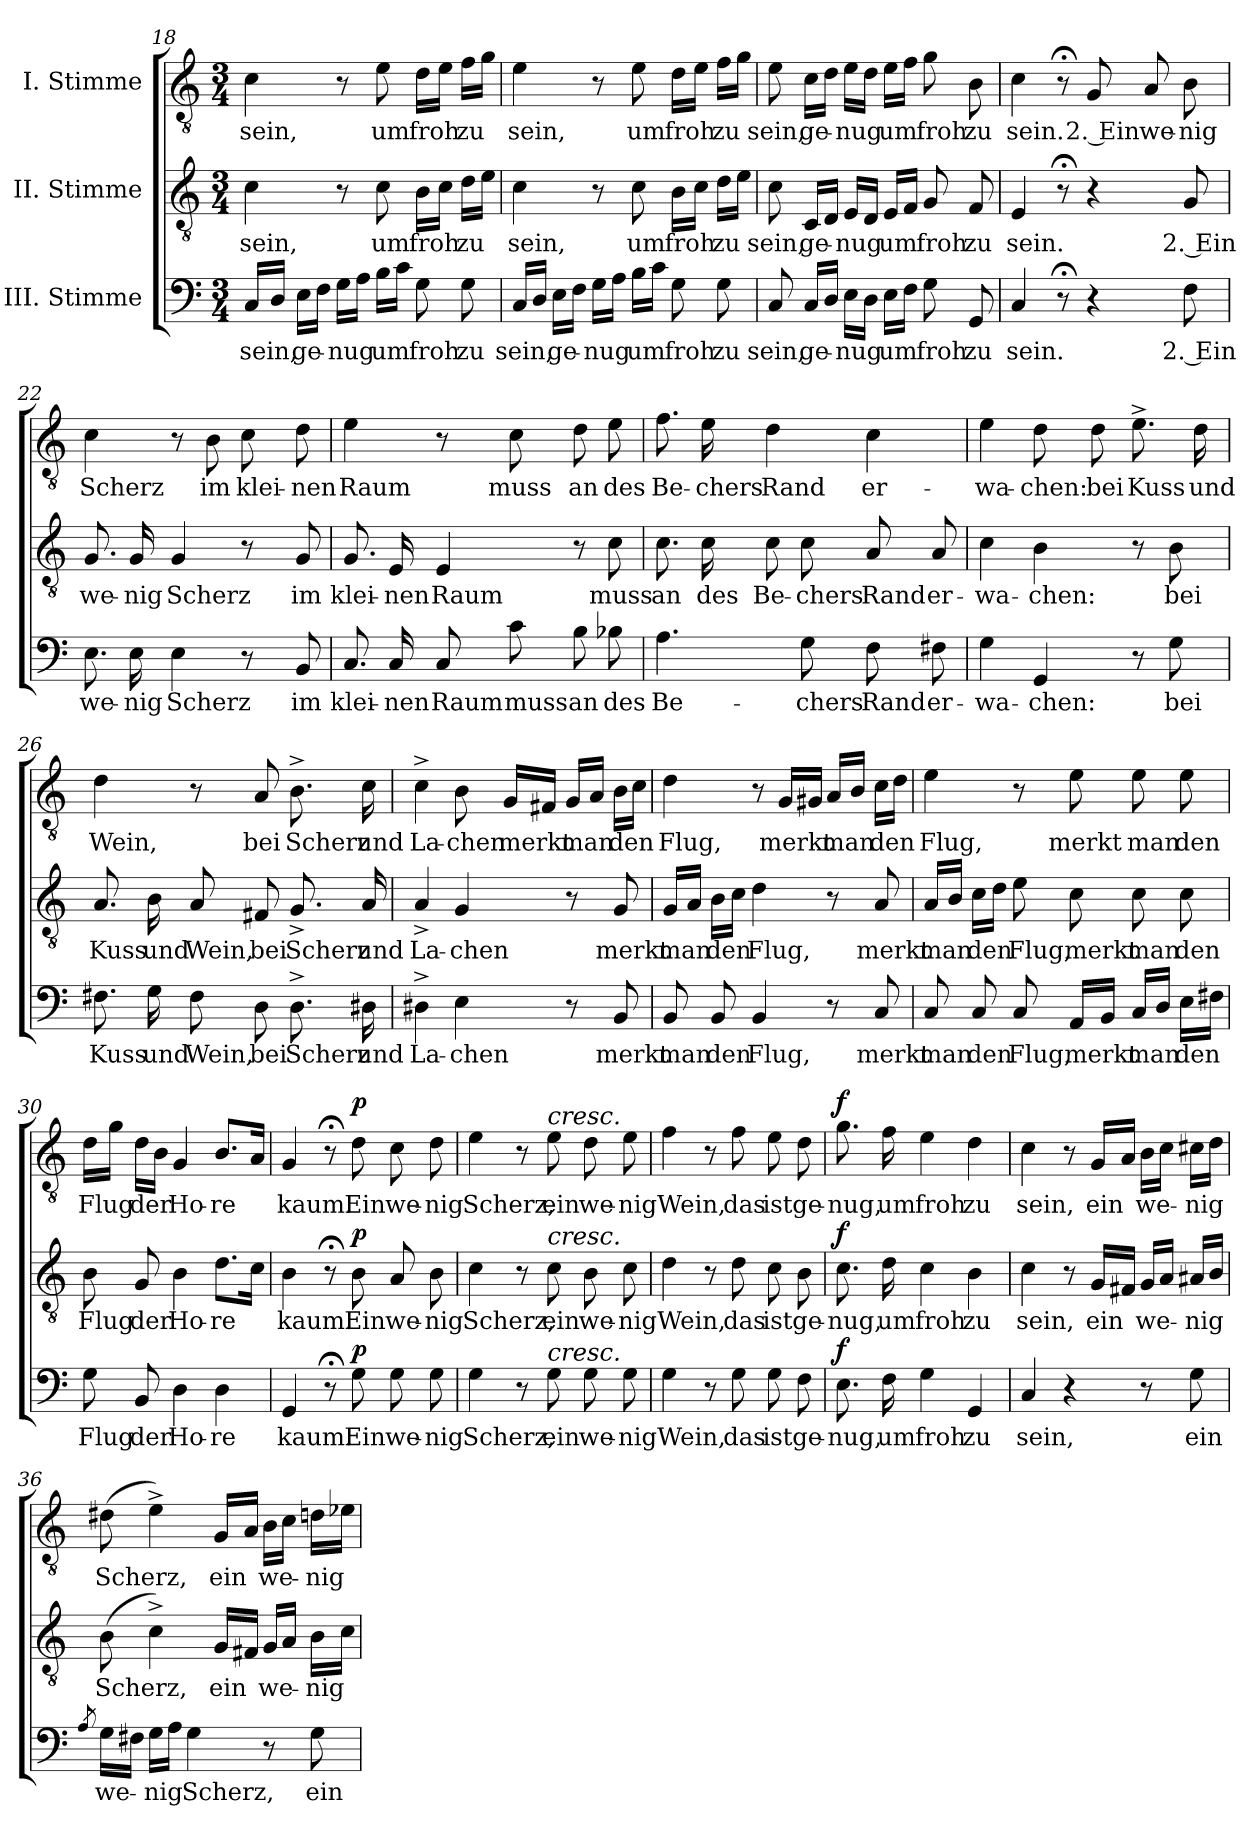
**kern	**text	**dynam	**kern	**text	**dynam	**kern	**text	**dynam
*part3	*part3	*part3	*part2	*part2	*part2	*part1	*part1	*part1
*staff3	*staff3	*staff3	*staff2	*staff2	*staff2	*staff1	*staff1	*staff1
*I"III. Stimme	*	*	*I"II. Stimme	*	*	*I"I. Stimme	*	*
*clefF4	*	*	*clefGv2	*	*	*clefGv2	*	*
*k[]	*	*	*k[]	*	*	*k[]	*	*
*M3/4	*	*	*M3/4	*	*	*M3/4	*	*
=18	=18	=18	=18	=18	=18	=18	=18	=18
!	!LO:LY:b	!	!	!LO:LY:b	!	!	!LO:LY:b	!
16C/LL	sein,	.	4c\	sein,	.	4c\	sein,	.
16D/JJ	.	.	.	.	.	.	.	.
!	!LO:LY:b	!	!	!	!	!	!	!
16E\LL	ge-	.	.	.	.	.	.	.
16F\JJ	.	.	.	.	.	.	.	.
!	!LO:LY:b	!	!	!	!	!	!	!
16G\LL	-nug	.	8r	.	.	8r	.	.
16A\JJ	.	.	.	.	.	.	.	.
!	!LO:LY:b	!	!	!LO:LY:b	!	!	!LO:LY:b	!
16B\LL	um	.	8c\	um	.	8e\	um	.
16c\JJ	.	.	.	.	.	.	.	.
!	!LO:LY:b	!	!	!LO:LY:b	!	!	!LO:LY:b	!
8G\	froh	.	16B\LL	froh	.	16d\LL	froh	.
.	.	.	16c\JJ	.	.	16e\JJ	.	.
!	!LO:LY:b	!	!	!LO:LY:b	!	!	!LO:LY:b	!
8G\	zu	.	16d\LL	zu	.	16f\LL	zu	.
.	.	.	16e\JJ	.	.	16g\JJ	.	.
!!LO:LB:g=z
=19	=19	=19	=19	=19	=19	=19	=19	=19
!	!LO:LY:b	!	!	!LO:LY:b	!	!	!LO:LY:b	!
16C/LL	sein,	.	4c\	sein,	.	4e\	sein,	.
16D/JJ	.	.	.	.	.	.	.	.
!	!LO:LY:b	!	!	!	!	!	!	!
16E\LL	ge-	.	.	.	.	.	.	.
16F\JJ	.	.	.	.	.	.	.	.
!	!LO:LY:b	!	!	!	!	!	!	!
16G\LL	-nug	.	8r	.	.	8r	.	.
16A\JJ	.	.	.	.	.	.	.	.
!	!LO:LY:b	!	!	!LO:LY:b	!	!	!LO:LY:b	!
16B\LL	um	.	8c\	um	.	8e\	um	.
16c\JJ	.	.	.	.	.	.	.	.
!	!LO:LY:b	!	!	!LO:LY:b	!	!	!LO:LY:b	!
8G\	froh	.	16B\LL	froh	.	16d\LL	froh	.
.	.	.	16c\JJ	.	.	16e\JJ	.	.
!	!LO:LY:b	!	!	!LO:LY:b	!	!	!LO:LY:b	!
8G\	zu	.	16d\LL	zu	.	16f\LL	zu	.
.	.	.	16e\JJ	.	.	16g\JJ	.	.
=20	=20	=20	=20	=20	=20	=20	=20	=20
!	!LO:LY:b	!	!	!LO:LY:b	!	!	!LO:LY:b	!
8C/	sein,	.	8c\	sein,	.	8e\	sein,	.
!	!LO:LY:b	!	!	!LO:LY:b	!	!	!LO:LY:b	!
16C/LL	ge-	.	16C/LL	ge-	.	16c\LL	ge-	.
16D/JJ	.	.	16D/JJ	.	.	16d\JJ	.	.
!	!LO:LY:b	!	!	!LO:LY:b	!	!	!LO:LY:b	!
16E\LL	-nug	.	16E/LL	-nug	.	16e\LL	-nug	.
16D\JJ	.	.	16D/JJ	.	.	16d\JJ	.	.
!	!LO:LY:b	!	!	!LO:LY:b	!	!	!LO:LY:b	!
16E\LL	um	.	16E/LL	um	.	16e\LL	um	.
16F\JJ	.	.	16F/JJ	.	.	16f\JJ	.	.
!	!LO:LY:b	!	!	!LO:LY:b	!	!	!LO:LY:b	!
8G\	froh	.	8G/	froh	.	8g\	froh	.
!	!LO:LY:b	!	!	!LO:LY:b	!	!	!LO:LY:b	!
8GG/	zu	.	8F/	zu	.	8B\	zu	.
=21	=21	=21	=21	=21	=21	=21	=21	=21
!	!LO:LY:b	!	!	!LO:LY:b	!	!	!LO:LY:b	!
4C/	sein.	.	4E/	sein.	.	4c\	sein.	.
8r;<	.	.	8r;<	.	.	8r;<	.	.
!	!	!	!	!	!	!	!LO:LY:b	!
4r	.	.	4r	.	.	8G/	2. Ein	.
!	!	!	!	!	!	!	!LO:LY:b	!
.	.	.	.	.	.	8A/	we-	.
!	!LO:LY:b	!	!	!LO:LY:b	!	!	!LO:LY:b	!
8F\	2. Ein	.	8G/	2. Ein	.	8B\	-nig	.
!!LO:LB:g=z
=22	=22	=22	=22	=22	=22	=22	=22	=22
!	!LO:LY:b	!	!	!LO:LY:b	!	!	!LO:LY:b	!
8.E\	we-	.	8.G/	we-	.	4c\	Scherz	.
!	!LO:LY:b	!	!	!LO:LY:b	!	!	!	!
16E\	-nig	.	16G/	-nig	.	.	.	.
!	!LO:LY:b	!	!	!LO:LY:b	!	!	!	!
4E\	Scherz	.	4G/	Scherz	.	8r	.	.
!	!	!	!	!	!	!	!LO:LY:b	!
.	.	.	.	.	.	8B\	im	.
!	!	!	!	!	!	!	!LO:LY:b	!
8r	.	.	8r	.	.	8c\	klei-	.
!	!LO:LY:b	!	!	!LO:LY:b	!	!	!LO:LY:b	!
8BB/	im	.	8G/	im	.	8d\	-nen	.
=23	=23	=23	=23	=23	=23	=23	=23	=23
!	!LO:LY:b	!	!	!LO:LY:b	!	!	!LO:LY:b	!
8.C/	klei-	.	8.G/	klei-	.	4e\	Raum	.
!	!LO:LY:b	!	!	!LO:LY:b	!	!	!	!
16C/	-nen	.	16E/	-nen	.	.	.	.
!	!LO:LY:b	!	!	!LO:LY:b	!	!	!	!
8C/	Raum	.	4E/	Raum	.	8r	.	.
!	!LO:LY:b	!	!	!	!	!	!LO:LY:b	!
8c\	muss	.	.	.	.	8c\	muss	.
!	!LO:LY:b	!	!	!	!	!	!LO:LY:b	!
8B\	an	.	8r	.	.	8d\	an	.
!	!LO:LY:b	!	!	!LO:LY:b	!	!	!LO:LY:b	!
8B-X\	des	.	8c\	muss	.	8e\	des	.
=24	=24	=24	=24	=24	=24	=24	=24	=24
!	!LO:LY:b	!	!	!LO:LY:b	!	!	!LO:LY:b	!
4.A\	Be-	.	8.c\	an	.	8.f\	Be-	.
!	!	!	!	!LO:LY:b	!	!	!LO:LY:b	!
.	.	.	16c\	des	.	16e\	-chers	.
!	!	!	!	!LO:LY:b	!	!	!LO:LY:b	!
.	.	.	8c\	Be-	.	4d\	Rand	.
!	!LO:LY:b	!	!	!LO:LY:b	!	!	!	!
8G\	-chers	.	8c\	-chers	.	.	.	.
!	!LO:LY:b	!	!	!LO:LY:b	!	!	!LO:LY:b	!
8F\	Rand	.	8A/	Rand	.	4c\	er-	.
!	!LO:LY:b	!	!	!LO:LY:b	!	!	!	!
8F#X\	er-	.	8A/	er-	.	.	.	.
!!LO:PB:g=z
=25	=25	=25	=25	=25	=25	=25	=25	=25
!	!LO:LY:b	!	!	!LO:LY:b	!	!	!LO:LY:b	!
4G\	-wa-	.	4c\	-wa-	.	4e\	-wa-	.
!	!LO:LY:b	!	!	!LO:LY:b	!	!	!LO:LY:b	!
4GG/	-chen:	.	4B\	-chen:	.	8d\	-chen:	.
!	!	!	!	!	!	!	!LO:LY:b	!
.	.	.	.	.	.	8d\	bei	.
!	!	!	!	!	!	!	!LO:LY:b	!
8r	.	.	8r	.	.	8.e^\	Kuss	.
!	!LO:LY:b	!	!	!LO:LY:b	!	!	!	!
8G\	bei	.	8B\	bei	.	.	.	.
!	!	!	!	!	!	!	!LO:LY:b	!
.	.	.	.	.	.	16d\	und	.
=26	=26	=26	=26	=26	=26	=26	=26	=26
!	!LO:LY:b	!	!	!LO:LY:b	!	!	!LO:LY:b	!
8.F#X\	Kuss	.	8.A/	Kuss	.	4d\	Wein,	.
!	!LO:LY:b	!	!	!LO:LY:b	!	!	!	!
16G\	und	.	16B\	und	.	.	.	.
!	!LO:LY:b	!	!	!LO:LY:b	!	!	!	!
8F#\	Wein,	.	8A/	Wein,	.	8r	.	.
!	!LO:LY:b	!	!	!LO:LY:b	!	!	!LO:LY:b	!
8D\	bei	.	8F#X/	bei	.	8A/	bei	.
!	!LO:LY:b	!	!	!LO:LY:b	!	!	!LO:LY:b	!
8.D^\	Scherz	.	8.G^/	Scherz	.	8.B^\	Scherz	.
!	!LO:LY:b	!	!	!LO:LY:b	!	!	!LO:LY:b	!
16D#X\	und	.	16A/	und	.	16c\	und	.
=27	=27	=27	=27	=27	=27	=27	=27	=27
!	!LO:LY:b	!	!	!LO:LY:b	!	!	!LO:LY:b	!
4D#X^\	La-	.	4A^/	La-	.	4c^\	La-	.
!	!LO:LY:b	!	!	!LO:LY:b	!	!	!LO:LY:b	!
4E\	-chen	.	4G/	-chen	.	8B\	-chen	.
!	!	!	!	!	!	!	!LO:LY:b	!
.	.	.	.	.	.	16G/LL	merkt	.
.	.	.	.	.	.	16F#X/JJ	.	.
!	!	!	!	!	!	!	!LO:LY:b	!
8r	.	.	8r	.	.	16G/LL	man	.
.	.	.	.	.	.	16A/JJ	.	.
!	!LO:LY:b	!	!	!LO:LY:b	!	!	!LO:LY:b	!
8BB/	merkt	.	8G/	merkt	.	16B\LL	den	.
.	.	.	.	.	.	16c\JJ	.	.
!!LO:LB:g=z
=28	=28	=28	=28	=28	=28	=28	=28	=28
!	!LO:LY:b	!	!	!LO:LY:b	!	!	!LO:LY:b	!
8BB/	man	.	16G/LL	man	.	4d\	Flug,	.
.	.	.	16A/JJ	.	.	.	.	.
!	!LO:LY:b	!	!	!LO:LY:b	!	!	!	!
8BB/	den	.	16B\LL	den	.	.	.	.
.	.	.	16c\JJ	.	.	.	.	.
!	!LO:LY:b	!	!	!LO:LY:b	!	!	!	!
4BB/	Flug,	.	4d\	Flug,	.	8r	.	.
!	!	!	!	!	!	!	!LO:LY:b	!
.	.	.	.	.	.	16G/LL	merkt	.
.	.	.	.	.	.	16G#X/JJ	.	.
!	!	!	!	!	!	!	!LO:LY:b	!
8r	.	.	8r	.	.	16A/LL	man	.
.	.	.	.	.	.	16B/JJ	.	.
!	!LO:LY:b	!	!	!LO:LY:b	!	!	!LO:LY:b	!
8C/	merkt	.	8A/	merkt	.	16c\LL	den	.
.	.	.	.	.	.	16d\JJ	.	.
=29	=29	=29	=29	=29	=29	=29	=29	=29
!	!LO:LY:b	!	!	!LO:LY:b	!	!	!LO:LY:b	!
8C/	man	.	16A/LL	man	.	4e\	Flug,	.
.	.	.	16B/JJ	.	.	.	.	.
!	!LO:LY:b	!	!	!LO:LY:b	!	!	!	!
8C/	den	.	16c\LL	den	.	.	.	.
.	.	.	16d\JJ	.	.	.	.	.
!	!LO:LY:b	!	!	!LO:LY:b	!	!	!	!
8C/	Flug,	.	8e\	Flug,	.	8r	.	.
!	!LO:LY:b	!	!	!LO:LY:b	!	!	!LO:LY:b	!
16AA/LL	merkt	.	8c\	merkt	.	8e\	merkt	.
16BB/JJ	.	.	.	.	.	.	.	.
!	!LO:LY:b	!	!	!LO:LY:b	!	!	!LO:LY:b	!
16C/LL	man	.	8c\	man	.	8e\	man	.
16D/JJ	.	.	.	.	.	.	.	.
!	!LO:LY:b	!	!	!LO:LY:b	!	!	!LO:LY:b	!
16E\LL	den	.	8c\	den	.	8e\	den	.
16F#X\JJ	.	.	.	.	.	.	.	.
=30	=30	=30	=30	=30	=30	=30	=30	=30
!	!LO:LY:b	!	!	!LO:LY:b	!	!	!LO:LY:b	!
8G\	Flug	.	8B\	Flug	.	16d\LL	Flug	.
.	.	.	.	.	.	16g\JJ	.	.
!	!LO:LY:b	!	!	!LO:LY:b	!	!	!LO:LY:b	!
8BB/	der	.	8G/	der	.	16d\LL	der	.
.	.	.	.	.	.	16B\JJ	.	.
!	!LO:LY:b	!	!	!LO:LY:b	!	!	!LO:LY:b	!
4D\	Ho-	.	4B\	Ho-	.	4G/	Ho-	.
!	!LO:LY:b	!	!	!LO:LY:b	!	!	!LO:LY:b	!
4D\	-re	.	8.d\L	-re	.	8.B/L	-re	.
.	.	.	16c\Jk	.	.	16A/Jk	.	.
!!LO:LB:g=z
=31	=31	=31	=31	=31	=31	=31	=31	=31
!	!LO:LY:b	!	!	!LO:LY:b	!	!	!LO:LY:b	!
4GG/	kaum.	.	4B\	kaum.	.	4G/	kaum.	.
8r;<	.	.	8r;<	.	.	8r;<	.	.
!	!LO:LY:b	!LO:DY:a	!	!LO:LY:b	!LO:DY:a	!	!LO:LY:b	!LO:DY:a
8G\	Ein	p	8B\	Ein	p	8d\	Ein	p
!	!LO:LY:b	!	!	!LO:LY:b	!	!	!LO:LY:b	!
8G\	we-	.	8A/	we-	.	8c\	we-	.
!	!LO:LY:b	!	!	!LO:LY:b	!	!	!LO:LY:b	!
8G\	-nig	.	8B\	-nig	.	8d\	-nig	.
=32	=32	=32	=32	=32	=32	=32	=32	=32
!	!LO:LY:b	!	!	!LO:LY:b	!	!	!LO:LY:b	!
4G\	Scherz,	.	4c\	Scherz,	.	4e\	Scherz,	.
8r	.	.	8r	.	.	8r	.	.
!	!	!	!	!	!	!LO:TX:a:i:t=cresc.	!	!
!	!	!	!LO:TX:a:i:t=cresc.	!	!	!	!	!
!LO:TX:a:i:t=cresc.	!	!	!	!	!	!	!	!
!	!LO:LY:b	!	!	!LO:LY:b	!	!	!LO:LY:b	!
8G\	ein	.	8c\	ein	.	8e\	ein	.
!	!LO:LY:b	!	!	!LO:LY:b	!	!	!LO:LY:b	!
8G\	we-	.	8B\	we-	.	8d\	we-	.
!	!LO:LY:b	!	!	!LO:LY:b	!	!	!LO:LY:b	!
8G\	-nig	.	8c\	-nig	.	8e\	-nig	.
=33	=33	=33	=33	=33	=33	=33	=33	=33
!	!LO:LY:b	!	!	!LO:LY:b	!	!	!LO:LY:b	!
4G\	Wein,	.	4d\	Wein,	.	4f\	Wein,	.
8r	.	.	8r	.	.	8r	.	.
!	!LO:LY:b	!	!	!LO:LY:b	!	!	!LO:LY:b	!
8G\	das	.	8d\	das	.	8f\	das	.
!	!LO:LY:b	!	!	!LO:LY:b	!	!	!LO:LY:b	!
8G\	ist	.	8c\	ist	.	8e\	ist	.
!	!LO:LY:b	!	!	!LO:LY:b	!	!	!LO:LY:b	!
8F\	ge-	.	8B\	ge-	.	8d\	ge-	.
=34	=34	=34	=34	=34	=34	=34	=34	=34
!	!LO:LY:b	!LO:DY:a	!	!LO:LY:b	!LO:DY:a	!	!LO:LY:b	!LO:DY:a
8.E\	-nug,	f	8.c\	-nug,	f	8.g\	-nug,	f
!	!LO:LY:b	!	!	!LO:LY:b	!	!	!LO:LY:b	!
16F\	um	.	16d\	um	.	16f\	um	.
!	!LO:LY:b	!	!	!LO:LY:b	!	!	!LO:LY:b	!
4G\	froh	.	4c\	froh	.	4e\	froh	.
!	!LO:LY:b	!	!	!LO:LY:b	!	!	!LO:LY:b	!
4GG/	zu	.	4B\	zu	.	4d\	zu	.
!!LO:LB:g=z
=35	=35	=35	=35	=35	=35	=35	=35	=35
!	!LO:LY:b	!	!	!LO:LY:b	!	!	!LO:LY:b	!
4C/	sein,	.	4c\	sein,	.	4c\	sein,	.
4r	.	.	8r	.	.	8r	.	.
!	!	!	!	!LO:LY:b	!	!	!LO:LY:b	!
.	.	.	16G/LL	ein	.	16G/LL	ein	.
.	.	.	16F#X/JJ	.	.	16A/JJ	.	.
!	!	!	!	!LO:LY:b	!	!	!LO:LY:b	!
8r	.	.	16G/LL	we-	.	16B\LL	we-	.
.	.	.	16A/JJ	.	.	16c\JJ	.	.
!	!LO:LY:b	!	!	!LO:LY:b	!	!	!LO:LY:b	!
8G\	ein	.	16A#X/LL	-nig	.	16c#X\LL	-nig	.
.	.	.	16B/JJ	.	.	16d\JJ	.	.
=36	=36	=36	=36	=36	=36	=36	=36	=36
8qA/	.	.	.	.	.	.	.	.
!	!LO:LY:b	!	!	!LO:LY:b	!	!	!LO:LY:b	!
16G\LL	we-	.	(8B\	Scherz,	.	(8d#X\	Scherz,	.
16F#X\JJ	.	.	.	.	.	.	.	.
!	!LO:LY:b	!	!	!	!	!	!	!
16G\LL	-nig	.	4c^\)	.	.	4e^\)	.	.
16A\JJ	.	.	.	.	.	.	.	.
!	!LO:LY:b	!	!	!	!	!	!	!
4G\	Scherz,	.	.	.	.	.	.	.
!	!	!	!	!LO:LY:b	!	!	!LO:LY:b	!
.	.	.	16G/LL	ein	.	16G/LL	ein	.
.	.	.	16F#X/JJ	.	.	16A/JJ	.	.
!	!	!	!	!LO:LY:b	!	!	!LO:LY:b	!
8r	.	.	16G/LL	we-	.	16B\LL	we-	.
.	.	.	16A/JJ	.	.	16c\JJ	.	.
!	!LO:LY:b	!	!	!LO:LY:b	!	!	!LO:LY:b	!
8G\	ein	.	16B\LL	-nig	.	16dn\LL	-nig	.
.	.	.	16c\JJ	.	.	16e-X\JJ	.	.
=	=	=	=	=	=	=	=	=
*-	*-	*-	*-	*-	*-	*-	*-	*-
